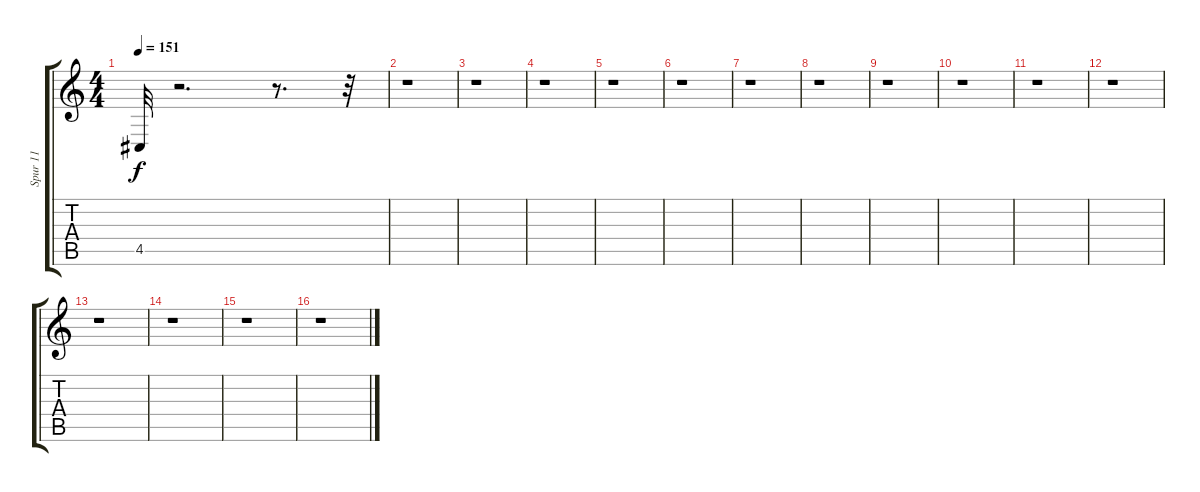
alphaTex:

\track ("Spur 11" "Spur 11") {instrument acousticgrandpiano}
\staff {score tabs}
\tuning (E4 B3 G3 D3 A2 E2) {hide}
\ts (4 4)
\tempo 151
\clef g2
\ks c
4.5.32{dy f} r.2{d} r.8{d} r.32 |
r.1 |
r.1 |
r.1 |
r.1 |
r.1 |
r.1 |
r.1 |
r.1 |
r.1 |
r.1 |
r.1 |
r.1 |
r.1 |
r.1 |
r.1
